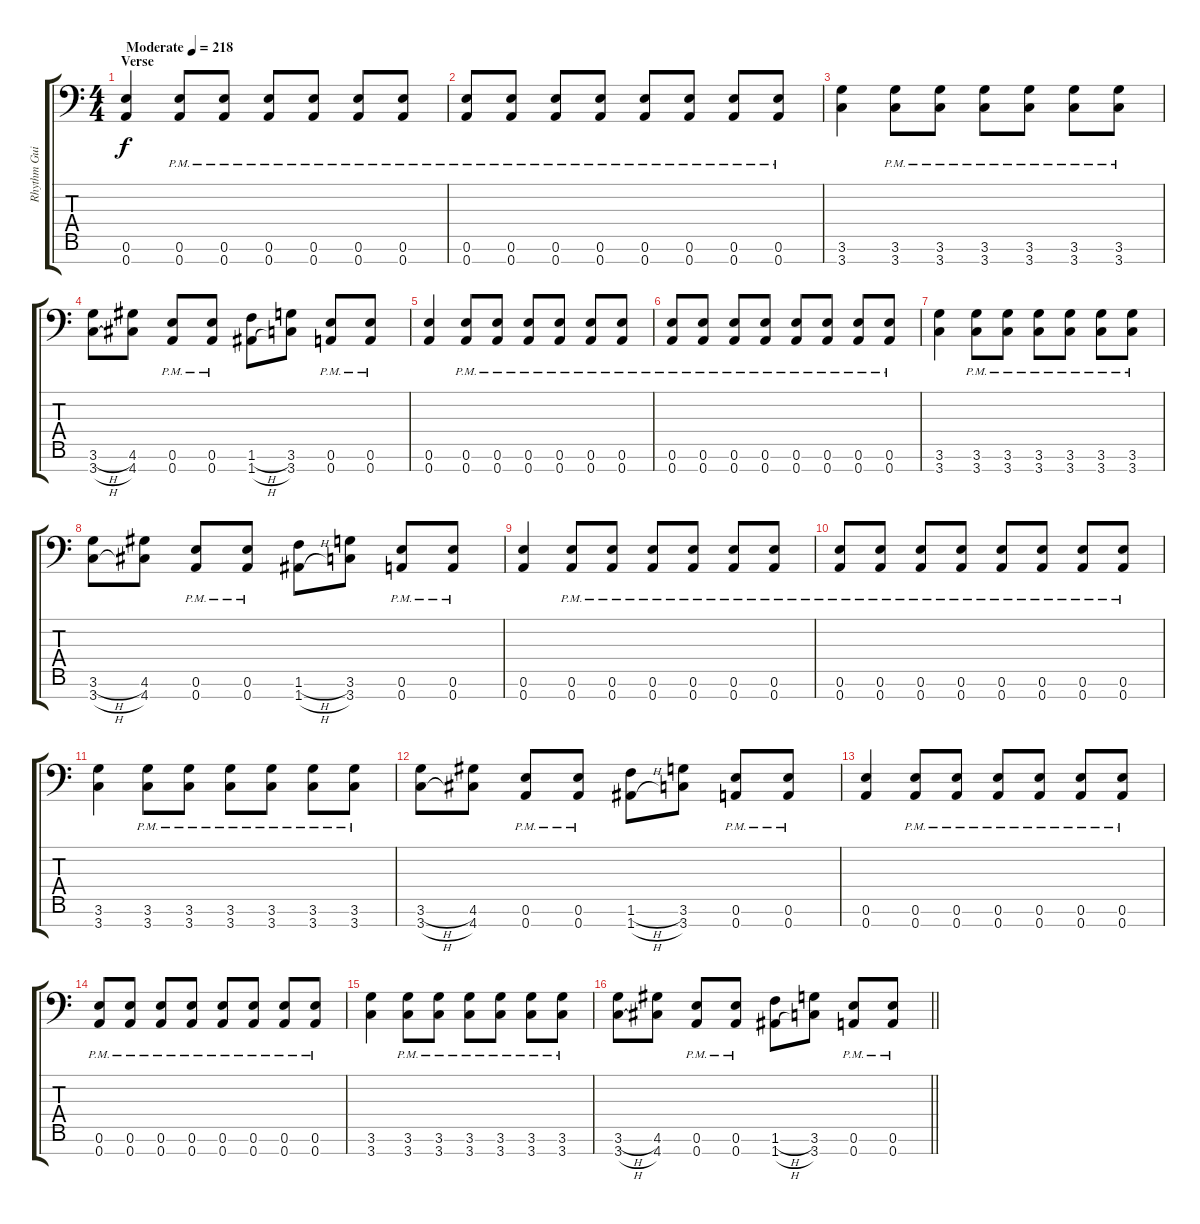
\track ("Rhythm Guitar 1" "Rhythm Gui") {instrument distortionguitar}
\staff {score tabs}
\tuning (E4 B3 G3 D3 A2 E2 A1) {hide}
\ts (4 4)
\section ("" "Verse")
\tempo (218 "Moderate")
\clef f4
\ks c
(0.6 0.7).4{dy f instrument distortionguitar} (0.6{pm} 0.7{pm}).8 (0.6{pm} 0.7{pm}).8 (0.6{pm} 0.7{pm}).8 (0.6{pm} 0.7{pm}).8 (0.6{pm} 0.7{pm}).8 (0.6{pm} 0.7{pm}).8 |
(0.6{pm} 0.7{pm}).8 (0.6{pm} 0.7{pm}).8 (0.6{pm} 0.7{pm}).8 (0.6{pm} 0.7{pm}).8 (0.6{pm} 0.7{pm}).8 (0.6{pm} 0.7{pm}).8 (0.6{pm} 0.7{pm}).8 (0.6{pm} 0.7{pm}).8 |
(3.6 3.7).4 (3.6{pm} 3.7{pm}).8 (3.6{pm} 3.7{pm}).8 (3.6{pm} 3.7{pm}).8 (3.6{pm} 3.7{pm}).8 (3.6{pm} 3.7{pm}).8 (3.6{pm} 3.7{pm}).8 |
(3.6{h} 3.7{h}).8 (4.6 4.7).8 (0.6{pm} 0.7{pm}).8 (0.6{pm} 0.7{pm}).8 (1.6{h} 1.7{h}).8 (3.6 3.7).8 (0.6{pm} 0.7{pm}).8 (0.6{pm} 0.7{pm}).8 |
(0.6 0.7).4 (0.6{pm} 0.7{pm}).8 (0.6{pm} 0.7{pm}).8 (0.6{pm} 0.7{pm}).8 (0.6{pm} 0.7{pm}).8 (0.6{pm} 0.7{pm}).8 (0.6{pm} 0.7{pm}).8 |
(0.6{pm} 0.7{pm}).8 (0.6{pm} 0.7{pm}).8 (0.6{pm} 0.7{pm}).8 (0.6{pm} 0.7{pm}).8 (0.6{pm} 0.7{pm}).8 (0.6{pm} 0.7{pm}).8 (0.6{pm} 0.7{pm}).8 (0.6{pm} 0.7{pm}).8 |
(3.6 3.7).4 (3.6{pm} 3.7{pm}).8 (3.6{pm} 3.7{pm}).8 (3.6{pm} 3.7{pm}).8 (3.6{pm} 3.7{pm}).8 (3.6{pm} 3.7{pm}).8 (3.6{pm} 3.7{pm}).8 |
(3.6{h} 3.7{h}).8 (4.6 4.7).8 (0.6{pm} 0.7{pm}).8 (0.6{pm} 0.7{pm}).8 (1.6{h} 1.7{h}).8 (3.6 3.7).8 (0.6{pm} 0.7{pm}).8 (0.6{pm} 0.7{pm}).8 |
(0.6 0.7).4 (0.6{pm} 0.7{pm}).8 (0.6{pm} 0.7{pm}).8 (0.6{pm} 0.7{pm}).8 (0.6{pm} 0.7{pm}).8 (0.6{pm} 0.7{pm}).8 (0.6{pm} 0.7{pm}).8 |
(0.6{pm} 0.7{pm}).8 (0.6{pm} 0.7{pm}).8 (0.6{pm} 0.7{pm}).8 (0.6{pm} 0.7{pm}).8 (0.6{pm} 0.7{pm}).8 (0.6{pm} 0.7{pm}).8 (0.6{pm} 0.7{pm}).8 (0.6{pm} 0.7{pm}).8 |
(3.6 3.7).4 (3.6{pm} 3.7{pm}).8 (3.6{pm} 3.7{pm}).8 (3.6{pm} 3.7{pm}).8 (3.6{pm} 3.7{pm}).8 (3.6{pm} 3.7{pm}).8 (3.6{pm} 3.7{pm}).8 |
(3.6{h} 3.7{h}).8 (4.6 4.7).8 (0.6{pm} 0.7{pm}).8 (0.6{pm} 0.7{pm}).8 (1.6{h} 1.7{h}).8 (3.6 3.7).8 (0.6{pm} 0.7{pm}).8 (0.6{pm} 0.7{pm}).8 |
(0.6 0.7).4 (0.6{pm} 0.7{pm}).8 (0.6{pm} 0.7{pm}).8 (0.6{pm} 0.7{pm}).8 (0.6{pm} 0.7{pm}).8 (0.6{pm} 0.7{pm}).8 (0.6{pm} 0.7{pm}).8 |
(0.6{pm} 0.7{pm}).8 (0.6{pm} 0.7{pm}).8 (0.6{pm} 0.7{pm}).8 (0.6{pm} 0.7{pm}).8 (0.6{pm} 0.7{pm}).8 (0.6{pm} 0.7{pm}).8 (0.6{pm} 0.7{pm}).8 (0.6{pm} 0.7{pm}).8 |
(3.6 3.7).4 (3.6{pm} 3.7{pm}).8 (3.6{pm} 3.7{pm}).8 (3.6{pm} 3.7{pm}).8 (3.6{pm} 3.7{pm}).8 (3.6{pm} 3.7{pm}).8 (3.6{pm} 3.7{pm}).8 |
\barLineRight lightlight
(3.6{h} 3.7{h}).8 (4.6 4.7).8 (0.6{pm} 0.7{pm}).8 (0.6{pm} 0.7{pm}).8 (1.6{h} 1.7{h}).8 (3.6 3.7).8 (0.6{pm} 0.7{pm}).8 (0.6{pm} 0.7{pm}).8
